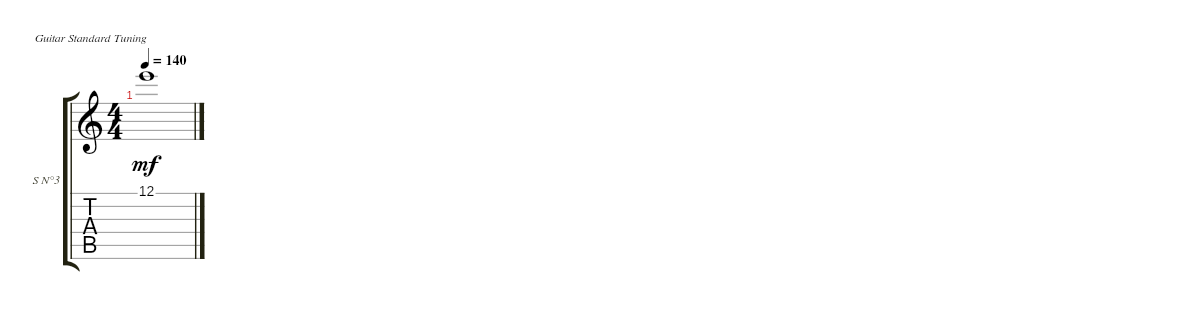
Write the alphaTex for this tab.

\defaultSystemsLayout 4
\bracketExtendMode groupsimilarinstruments
\firstSystemTrackNameOrientation horizontal
\otherSystemsTrackNameOrientation horizontal
\track ("Synt N°3" "S N°3") {instrument acousticguitarsteel}
\staff {score tabs}
\tuning (E4 B3 G3 D3 A2 E2)
\ts (4 4)
\tempo 140
\clef g2
\ks c
12.1{t}.1{dy mf}
